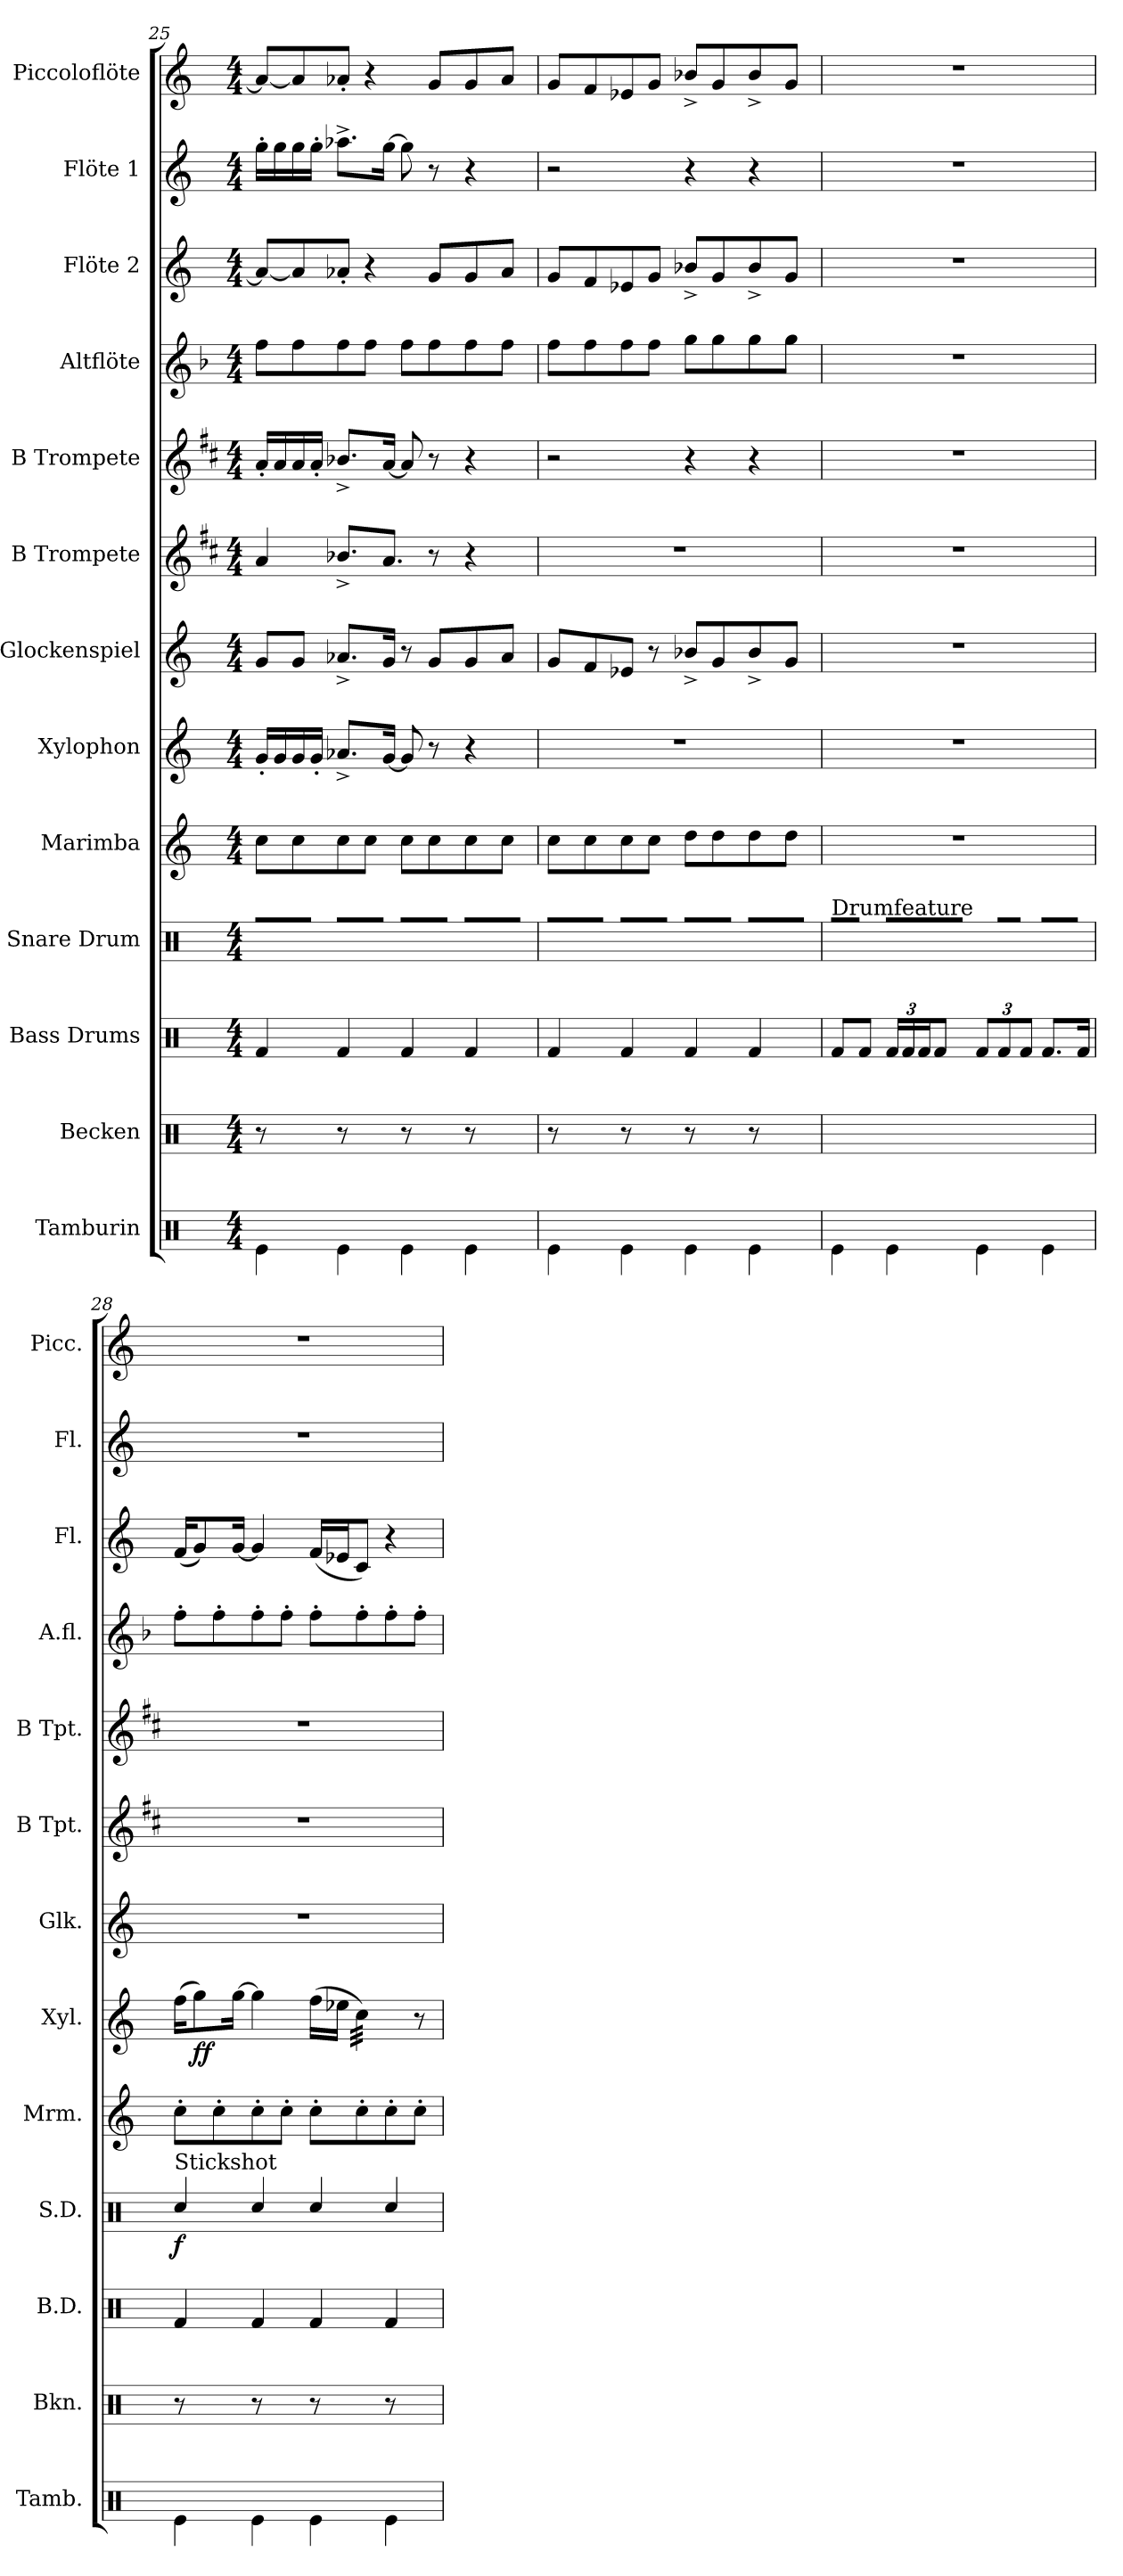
**kern	**kern	**kern	**kern	**dynam	**kern	**kern	**dynam	**kern	**kern	**kern	**kern	**kern	**dynam	**kern	**kern
*part13	*part12	*part11	*part10	*part10	*part9	*part8	*part8	*part7	*part6	*part5	*part4	*part3	*part3	*part2	*part1
*staff13	*staff12	*staff11	*staff10	*staff10	*staff9	*staff8	*staff8	*staff7	*staff6	*staff5	*staff4	*staff3	*staff3	*staff2	*staff1
*I"Tamburin	*I"Becken	*I"Bass Drums	*I"Snare Drum	*	*I"Marimba	*I"Xylophon	*	*I"Glockenspiel	*I"B Trompete	*I"B Trompete	*I"Altflöte	*I"Flöte 2	*	*I"Flöte 1	*I"Piccoloflöte
*I'Tamb.	*I'Bkn.	*I'B.D.	*I'S.D.	*	*I'Mrm.	*I'Xyl.	*	*I'Glk.	*I'B Tpt.	*I'B Tpt.	*I'A.fl.	*I'Fl.	*	*I'Fl.	*I'Picc.
*clefX	*clefX	*clefX	*clefX	*	*clefG2	*clefG2	*	*clefG2	*clefG2	*clefG2	*clefG2	*clefG2	*	*clefG2	*clefG2
*	*	*	*	*	*	*ITrd-7c-12	*	*ITrd-14c-24	*ITrd1c2	*ITrd1c2	*ITrd3c5	*	*	*	*ITrd-7c-12
*k[]	*k[]	*k[]	*k[]	*	*k[]	*k[]	*	*k[]	*k[]	*k[]	*k[]	*k[]	*	*k[]	*k[]
*M4/4	*M4/4	*M4/4	*M4/4	*	*M4/4	*M4/4	*	*M4/4	*M4/4	*M4/4	*M4/4	*M4/4	*	*M4/4	*M4/4
=25	=25	=25	=25	=25	=25	=25	=25	=25	=25	=25	=25	=25	=25	=25	=25
4Re\	8r	4Rf/	16R/LL	.	8cc\L	16gg'/LL	.	8ggg/L	4g/	16g'/LL	8cc\L	8a-/L_	.	16gg'\LL	8aa-/L_
.	.	.	16R/	.	.	16gg/	.	.	.	16g/	.	.	.	16gg\	.
.	8R/	.	16R/	.	8cc\	16gg/	.	8ggg/J	.	16g/	8cc\	8a-/]	.	16gg\	8aa-/]
.	.	.	16R/JJ	.	.	16gg'/JJ	.	.	.	16g'/JJ	.	.	.	16gg'\JJ	.
4Re\	8r	4Rf/	8.R/L	.	8cc\	8.aa-X^/L	.	8.aaa-X^/L	8.a-X^/L	8.a-X^/L	8cc\	8a-X'/J	.	8.aa-X^\L	8aa-X'/J
.	8R/	.	.	.	8cc\J	.	.	.	.	.	8cc\J	4r	.	.	4r
.	.	.	16R/Jk	.	.	[16gg/Jk	.	16ggg/Jk	8.g/J	[16g/Jk	.	.	.	[16gg\Jk	.
4Re\	8r	4Rf/	8R/L	.	8cc\L	8gg/]	.	8r	.	8g/]	8cc\L	.	.	8gg\]	.
.	8R/	.	16R/L	.	8cc\	8r	.	8ggg/L	8r	8r	8cc\	8g/L	.	8r	8gg/L
.	.	.	16R/JJ	.	.	.	.	.	.	.	.	.	.	.	.
4Re\	8r	4Rf/	16R/LL	.	8cc\	4r	.	8ggg/	4r	4r	8cc\	8g/	.	4r	8gg/
.	.	.	16R/	.	.	.	.	.	.	.	.	.	.	.	.
.	8R/	.	16R/	.	8cc\J	.	.	8aaa-/J	.	.	8cc\J	8a-/J	.	.	8aa-/J
.	.	.	16R/JJ	.	.	.	.	.	.	.	.	.	.	.	.
!!LO:PB:g=z
=26	=26	=26	=26	=26	=26	=26	=26	=26	=26	=26	=26	=26	=26	=26	=26
4Re\	8r	4Rf/	16R/LL	.	8cc\L	1r	.	8ggg/L	1r	2r	8cc\L	8g/L	.	2r	8gg/L
.	.	.	16R/	.	.	.	.	.	.	.	.	.	.	.	.
.	8R/	.	16R/	.	8cc\	.	.	8fff/	.	.	8cc\	8f/	.	.	8ff/
.	.	.	16R/JJ	.	.	.	.	.	.	.	.	.	.	.	.
4Re\	8r	4Rf/	8.R/L	.	8cc\	.	.	8eee-X/J	.	.	8cc\	8e-X/	.	.	8ee-X/
.	8R/	.	.	.	8cc\J	.	.	8r	.	.	8cc\J	8g/J	.	.	8gg/J
.	.	.	16R/Jk	.	.	.	.	.	.	.	.	.	.	.	.
4Re\	8r	4Rf/	8R/L	.	8dd\L	.	.	8bbb-X^/L	.	4r	8dd\L	8b-X^/L	.	4r	8bb-X^/L
.	8R/	.	16R/L	.	8dd\	.	.	8ggg/	.	.	8dd\	8g/	.	.	8gg/
.	.	.	16R/JJ	.	.	.	.	.	.	.	.	.	.	.	.
4Re\	8r	4Rf/	16R/LL	.	8dd\	.	.	8bbb-^/	.	4r	8dd\	8b-^/	.	4r	8bb-^/
.	.	.	16R/	.	.	.	.	.	.	.	.	.	.	.	.
.	8R/	.	16R/	.	8dd\J	.	.	8ggg/J	.	.	8dd\J	8g/J	.	.	8gg/J
.	.	.	16R/JJ	.	.	.	.	.	.	.	.	.	.	.	.
=27	=27	=27	=27	=27	=27	=27	=27	=27	=27	=27	=27	=27	=27	=27	=27
!	!	!	!LO:TX:a:t=Drumfeature	!	!	!	!	!	!	!	!	!	!	!	!
4Re\	4R/	8Rf/L	8R/L	.	1r	1r	.	1r	1r	1r	1r	1r	.	1r	1r
.	.	8Rf/J	8R/J	.	.	.	.	.	.	.	.	.	.	.	.
*	*	*Xbrackettup	*Xbrackettup	*	*	*	*	*	*	*	*	*	*	*	*
4Re\	4R/	24Rf/LL	24R/LL	.	.	.	.	.	.	.	.	.	.	.	.
.	.	24Rf/	24R/	.	.	.	.	.	.	.	.	.	.	.	.
.	.	24Rf/J	24R/	.	.	.	.	.	.	.	.	.	.	.	.
.	.	8Rf/J	24R/	.	.	.	.	.	.	.	.	.	.	.	.
.	.	.	24R/	.	.	.	.	.	.	.	.	.	.	.	.
.	.	.	24R/JJ	.	.	.	.	.	.	.	.	.	.	.	.
*	*	*	*brackettup	*	*	*	*	*	*	*	*	*	*	*	*
4Re\	4R/	12Rf/L	12R/	.	.	.	.	.	.	.	.	.	.	.	.
*	*	*	*tremolo	*	*	*	*	*	*	*	*	*	*	*	*
.	.	12Rf/	12R/L	.	.	.	.	.	.	.	.	.	.	.	.
.	.	12Rf/J	12R/J	.	.	.	.	.	.	.	.	.	.	.	.
*	*	*	*Xtremolo	*	*	*	*	*	*	*	*	*	*	*	*
4Re\	4R/	8.Rf/L	8.R/L	.	.	.	.	.	.	.	.	.	.	.	.
.	.	16Rf/Jk	16R/Jk	.	.	.	.	.	.	.	.	.	.	.	.
=28	=28	=28	=28	=28	=28	=28	=28	=28	=28	=28	=28	=28	=28	=28	=28
!	!	!	!LO:TX:a:t=Stickshot	!	!	!	!	!	!	!	!	!	!	!	!
!	!	!	!	!LO:DY:b	!	!	!	!	!	!	!	!	!LO:DY:b	!	!
4Re\	8r	4Rf/	4Rcc/	f	8cc'\L	(16fff\KL	.	1r	1r	1r	8cc'\L	(16f/KL	other-dynamics	1r	1r
!	!	!	!	!	!	!	!LO:DY:b	!	!	!	!	!	!	!	!
.	.	.	.	.	.	8ggg\)	ff	.	.	.	.	8g/)	.	.	.
.	8R/	.	.	.	8cc'\	.	.	.	.	.	8cc'\	.	.	.	.
.	.	.	.	.	.	[16ggg\Jk	.	.	.	.	.	[16g/Jk	.	.	.
4Re\	8r	4Rf/	4Rcc/	.	8cc'\	4ggg\]	.	.	.	.	8cc'\	4g/]	.	.	.
.	8R/	.	.	.	8cc'\J	.	.	.	.	.	8cc'\J	.	.	.	.
4Re\	8r	4Rf/	4Rcc/	.	8cc'\L	(16fff\LL	.	.	.	.	8cc'\L	(16f/LL	.	.	.
.	.	.	.	.	.	16eee-X\JJ	.	.	.	.	.	16e-X/J	.	.	.
*	*	*	*	*	*	*tremolo	*	*	*	*	*	*	*	*	*
.	8R/	.	.	.	8cc'\	32ccc\)LLL	.	.	.	.	8cc'\	8c/J)	.	.	.
.	.	.	.	.	.	32ccc\)	.	.	.	.	.	.	.	.	.
.	.	.	.	.	.	32ccc\)	.	.	.	.	.	.	.	.	.
.	.	.	.	.	.	32ccc\)	.	.	.	.	.	.	.	.	.
4Re\	8r	4Rf/	4Rcc/	.	8cc'\	32ccc\)	.	.	.	.	8cc'\	4r	.	.	.
.	.	.	.	.	.	32ccc\)	.	.	.	.	.	.	.	.	.
.	.	.	.	.	.	32ccc\)	.	.	.	.	.	.	.	.	.
.	.	.	.	.	.	32ccc\)JJJ	.	.	.	.	.	.	.	.	.
*	*	*	*	*	*	*Xtremolo	*	*	*	*	*	*	*	*	*
.	8R/	.	.	.	8cc'\J	8r	.	.	.	.	8cc'\J	.	.	.	.
=	=	=	=	=	=	=	=	=	=	=	=	=	=	=	=
*-	*-	*-	*-	*-	*-	*-	*-	*-	*-	*-	*-	*-	*-	*-	*-
